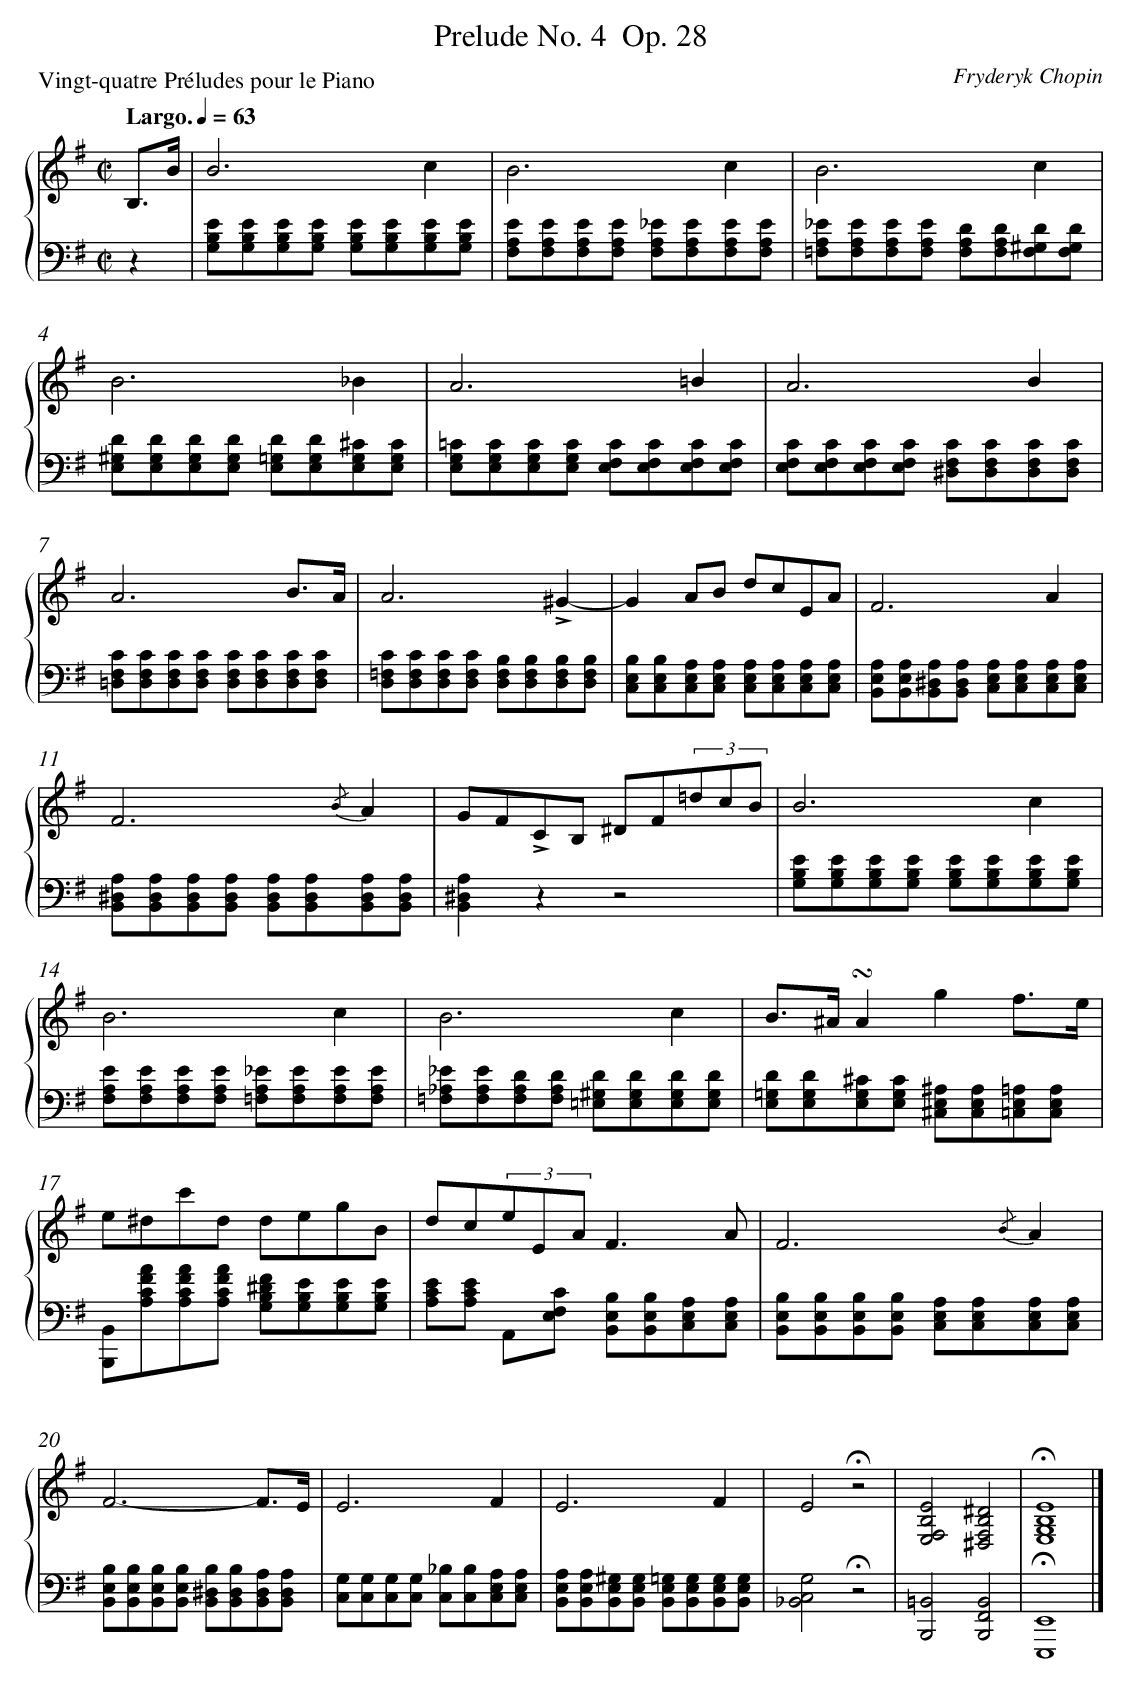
X:1
T: Prelude No. 4	 Op. 28
C: Fryderyk Chopin
L: 1/8
M: C|
P: Vingt-quatre Préludes pour le Piano
Q: "Largo." 1/4=63
%%staves {1 2}
V: 1 clef=treble
V: 2 clef=bass
K: G
[V:1] B,3/B/ [I:setbarnb 1]|
[V:2] z2 |
[V:1] B6c2 |
[V:2] [EB,G,][EB,G,][EB,G,][EB,G,] [EB,G,][EB,G,][EB,G,][EB,G,] |
[V:1] B6c2 |
[V:2] [EA,F,][EA,F,][EA,F,][EA,F,] [_EA,F,][EA,F,][EA,F,][EA,F,] |
[V:1] B6c2 |
[V:2] [_EA,=F,][EA,F,][EA,F,][EA,F,] [DA,F,][DA,F,][D^G,F,][DG,F,] |
[V:1] B6_B2 |
[V:2] [D^G,E,][DG,E,][DG,E,][DG,E,] [D=G,E,][DG,E,][^CG,E,][CG,E,] |
[V:1] A6=B2 |
[V:2] [=CG,E,][CG,E,][CG,E,][CG,E,] [CF,E,][CF,E,][CF,E,][CF,E,] |
[V:1] A6B2 |
[V:2] [CF,E,][CF,E,][CF,E,][CF,E,] [CF,^D,][CF,D,][CF,D,][CF,D,] |
[V:1] A6B3/A/ |
[V:2] [CF,=D,][CF,D,][CF,D,][CF,D,] [CF,D,][CF,D,][CF,D,][CF,D,] |
[V:1] A6!accent!^G2- |
[V:2] [C=F,D,][CF,D,][CF,D,][CF,D,] [B,F,D,][B,F,D,][B,F,D,][B,F,D,] |
[V:1] G2AB dcEA |
[V:2] [B,E,C,][B,E,C,][A,E,C,][A,E,C,] [A,E,C,][A,E,C,][A,E,C,][A,E,C,] |
[V:1] F6A2 |
[V:2] [A,E,B,,][A,E,B,,][A,^D,B,,][A,D,B,,] [A,E,C,][A,E,C,][A,E,C,][A,E,C,] |
[V:1] F6{/B}A2 |
[V:2] [A,^D,B,,][A,D,B,,][A,D,B,,][A,D,B,,] [A,D,B,,][A,D,B,,][A,D,B,,][A,D,B,,] |
[V:1] GF!accent!CB, ^DF(3=dcB |
[V:2] [A,2^D,2B,,2]z2z4 |
[V:1] B6c2 |
[V:2] [EB,G,][EB,G,][EB,G,][EB,G,] [EB,G,][EB,G,][EB,G,][EB,G,] |
[V:1] B6c2 |
[V:2] [EA,F,][EA,F,][EA,F,][EA,F,] [_EA,=F,][EA,F,][EA,F,][EA,F,] |
[V:1] B6c2 |
[V:2] [_E_A,=F,][EA,F,][DA,F,][DA,F,] [D^G,=E,][DG,E,][DG,E,][DG,E,] |
[V:1] B>^A!turn!A2g2f3/e/ |
[V:2] [D=G,E,][DG,E,][^CG,E,][CG,E,] [^A,E,^C,][A,E,C,][=A,E,=C,][A,E,C,] |
[V:1] e^dc'd degB |
[V:2] [B,,B,,,][AFCA,][AFCA,][AFCA,] [F^DB,G,][EB,G,][EB,G,][EB,G,] |
[V:1] dc(3eEAF3A |
[V:2] [ECA,][ECA,] A,,[CF,E,] [B,E,B,,][B,E,B,,][A,E,C,][A,E,C,] |
[V:1] F6{/B}A2 |
[V:2] [B,E,B,,][B,E,B,,][B,E,B,,][B,E,B,,] [A,E,C,][A,E,C,][A,E,C,][A,E,C,] |
[V:1] F6-F3/E/ |
[V:2] [B,E,B,,][B,E,B,,][B,E,B,,][B,E,B,,] [B,^D,B,,][B,D,B,,][A,D,B,,][A,D,B,,] |
[V:1] E6F2 |
[V:2] [G,C,][G,C,][G,C,][G,C,] [_B,C,][B,C,][A,E,C,][A,E,C,] |
[V:1] E6F2 |
[V:2] [A,E,B,,][A,E,B,,][^G,E,B,,][G,E,B,,] [=G,E,B,,][G,E,B,,][G,E,B,,][G,E,B,,] |
[V:1] E4!fermata!z4 |
[V:2] [G,4C,4_B,,4]!fermata!z4 |
[V:1] [E4B,4F,4E,4][^D4B,4F,4^D,4] |
[V:2] [=B,,4B,,,4][B,,4F,,4B,,,4] |
[V:1] !fermata![E8B,8G,8E,8] |]
[V:2] !fermata![E,,8E,,,8] |]
